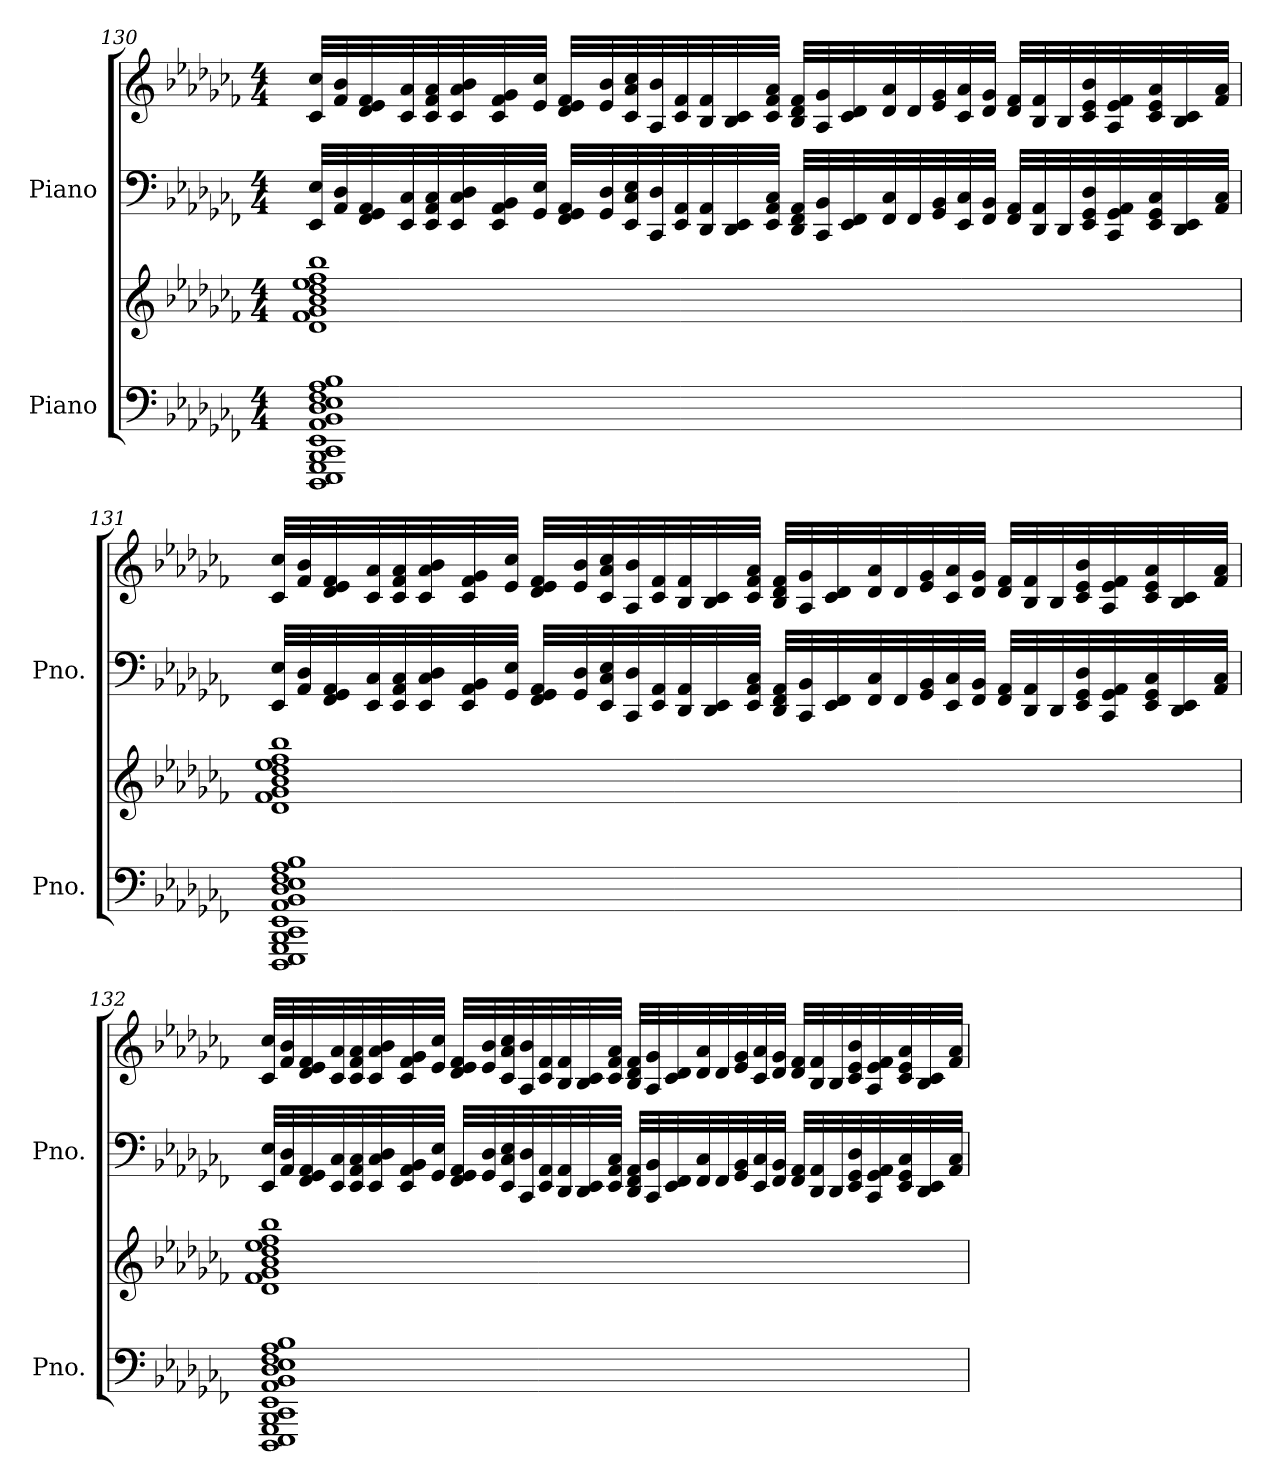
**kern	**kern	**kern	**kern
*part2	*part2	*part1	*part1
*staff4	*staff3	*staff2	*staff1
*I"Piano	*	*I"Piano	*
*I'Pno.	*	*I'Pno.	*
!!LO:LB:g=z
*clefF4	*clefG2	*clefF4	*clefG2
*ITrd14c24	*ITrd14c24	*ITrd-21c-36	*ITrd-21c-36
*k[b-e-a-d-g-c-f-]	*k[b-e-a-d-g-c-f-]	*k[b-e-a-d-g-c-f-]	*k[b-e-a-d-g-c-f-]
*M4/4	*M4/4	*M4/4	*M4/4
=130	=130	=130	=130
1DDDDD- 1EEEEE- 1GGGGG- 1BBBBB- 1CCCC- 1EEEE- 1AAAA- 1BBBB- 1DDD- 1EEE- 1FFF- 1AAA- 1BBB-	1DD- 1FF- 1GG- 1BB- 1D- 1E- 1F- 1B-	32ee-/ 32eee-/LLL	32cccc-/ 32ccccc-/LLL
.	.	32aa-/ 32ddd-/	32ffff-/ 32bbbb-/
.	.	32ff-/ 32gg-/ 32aa-/	32dddd-/ 32eeee-/ 32ffff-/
.	.	32ee-/ 32ccc-/	32cccc-/ 32aaaa-/
.	.	32ee-/ 32aa-/ 32ccc-/	32cccc-/ 32ffff-/ 32aaaa-/
.	.	32ee-/ 32ccc-/ 32ddd-/	32cccc-/ 32aaaa-/ 32bbbb-/
.	.	32ee-/ 32aa-/ 32bb-/	32cccc-/ 32ffff-/ 32gggg-/
.	.	32gg-/ 32eee-/JJJ	32eeee-/ 32ccccc-/JJJ
.	.	32ff-/ 32gg-/ 32aa-/LLL	32dddd-/ 32eeee-/ 32ffff-/LLL
.	.	32gg-/ 32ddd-/	32eeee-/ 32bbbb-/
.	.	32ee-/ 32ccc-/ 32eee-/	32cccc-/ 32aaaa-/ 32ccccc-/
.	.	32cc-/ 32ddd-/	32aaa-/ 32bbbb-/
.	.	32ee-/ 32aa-/	32cccc-/ 32ffff-/
.	.	32dd-/ 32aa-/	32bbb-/ 32ffff-/
.	.	32dd-/ 32ee-/	32bbb-/ 32cccc-/
.	.	32ee-/ 32aa-/ 32ccc-/JJJ	32cccc-/ 32ffff-/ 32aaaa-/JJJ
.	.	32dd-/ 32ff-/ 32aa-/LLL	32bbb-/ 32dddd-/ 32ffff-/LLL
.	.	32cc-/ 32bb-/	32aaa-/ 32gggg-/
.	.	32ee-/ 32ff-/	32cccc-/ 32dddd-/
.	.	32ff-/ 32ccc-/	32dddd-/ 32aaaa-/
.	.	32ff-/	32dddd-/
.	.	32gg-/ 32bb-/	32eeee-/ 32gggg-/
.	.	32ee-/ 32ccc-/	32cccc-/ 32aaaa-/
.	.	32ff-/ 32bb-/JJJ	32dddd-/ 32gggg-/JJJ
.	.	32ff-/ 32aa-/LLL	32dddd-/ 32ffff-/LLL
.	.	32dd-/ 32aa-/	32bbb-/ 32ffff-/
.	.	32dd-/	32bbb-/
.	.	32ee-/ 32gg-/ 32ddd-/	32cccc-/ 32eeee-/ 32bbbb-/
.	.	32cc-/ 32gg-/ 32aa-/	32aaa-/ 32eeee-/ 32ffff-/
.	.	32ee-/ 32gg-/ 32ccc-/	32cccc-/ 32eeee-/ 32aaaa-/
.	.	32dd-/ 32ee-/	32bbb-/ 32cccc-/
.	.	32aa-/ 32ccc-/JJJ	32ffff-/ 32aaaa-/JJJ
!!LO:LB:g=z
=131	=131	=131	=131
1DDDDD- 1EEEEE- 1GGGGG- 1BBBBB- 1CCCC- 1EEEE- 1AAAA- 1BBBB- 1DDD- 1EEE- 1FFF- 1AAA- 1BBB-	1DD- 1FF- 1GG- 1BB- 1D- 1E- 1F- 1B-	32ee-/ 32eee-/LLL	32cccc-/ 32ccccc-/LLL
.	.	32aa-/ 32ddd-/	32ffff-/ 32bbbb-/
.	.	32ff-/ 32gg-/ 32aa-/	32dddd-/ 32eeee-/ 32ffff-/
.	.	32ee-/ 32ccc-/	32cccc-/ 32aaaa-/
.	.	32ee-/ 32aa-/ 32ccc-/	32cccc-/ 32ffff-/ 32aaaa-/
.	.	32ee-/ 32ccc-/ 32ddd-/	32cccc-/ 32aaaa-/ 32bbbb-/
.	.	32ee-/ 32aa-/ 32bb-/	32cccc-/ 32ffff-/ 32gggg-/
.	.	32gg-/ 32eee-/JJJ	32eeee-/ 32ccccc-/JJJ
.	.	32ff-/ 32gg-/ 32aa-/LLL	32dddd-/ 32eeee-/ 32ffff-/LLL
.	.	32gg-/ 32ddd-/	32eeee-/ 32bbbb-/
.	.	32ee-/ 32ccc-/ 32eee-/	32cccc-/ 32aaaa-/ 32ccccc-/
.	.	32cc-/ 32ddd-/	32aaa-/ 32bbbb-/
.	.	32ee-/ 32aa-/	32cccc-/ 32ffff-/
.	.	32dd-/ 32aa-/	32bbb-/ 32ffff-/
.	.	32dd-/ 32ee-/	32bbb-/ 32cccc-/
.	.	32ee-/ 32aa-/ 32ccc-/JJJ	32cccc-/ 32ffff-/ 32aaaa-/JJJ
.	.	32dd-/ 32ff-/ 32aa-/LLL	32bbb-/ 32dddd-/ 32ffff-/LLL
.	.	32cc-/ 32bb-/	32aaa-/ 32gggg-/
.	.	32ee-/ 32ff-/	32cccc-/ 32dddd-/
.	.	32ff-/ 32ccc-/	32dddd-/ 32aaaa-/
.	.	32ff-/	32dddd-/
.	.	32gg-/ 32bb-/	32eeee-/ 32gggg-/
.	.	32ee-/ 32ccc-/	32cccc-/ 32aaaa-/
.	.	32ff-/ 32bb-/JJJ	32dddd-/ 32gggg-/JJJ
.	.	32ff-/ 32aa-/LLL	32dddd-/ 32ffff-/LLL
.	.	32dd-/ 32aa-/	32bbb-/ 32ffff-/
.	.	32dd-/	32bbb-/
.	.	32ee-/ 32gg-/ 32ddd-/	32cccc-/ 32eeee-/ 32bbbb-/
.	.	32cc-/ 32gg-/ 32aa-/	32aaa-/ 32eeee-/ 32ffff-/
.	.	32ee-/ 32gg-/ 32ccc-/	32cccc-/ 32eeee-/ 32aaaa-/
.	.	32dd-/ 32ee-/	32bbb-/ 32cccc-/
.	.	32aa-/ 32ccc-/JJJ	32ffff-/ 32aaaa-/JJJ
!!LO:PB:g=z
=132	=132	=132	=132
1DDDDD- 1EEEEE- 1GGGGG- 1BBBBB- 1CCCC- 1EEEE- 1AAAA- 1BBBB- 1DDD- 1EEE- 1FFF- 1AAA- 1BBB-	1DD- 1FF- 1GG- 1BB- 1D- 1E- 1F- 1B-	32ee-/ 32eee-/LLL	32cccc-/ 32ccccc-/LLL
.	.	32aa-/ 32ddd-/	32ffff-/ 32bbbb-/
.	.	32ff-/ 32gg-/ 32aa-/	32dddd-/ 32eeee-/ 32ffff-/
.	.	32ee-/ 32ccc-/	32cccc-/ 32aaaa-/
.	.	32ee-/ 32aa-/ 32ccc-/	32cccc-/ 32ffff-/ 32aaaa-/
.	.	32ee-/ 32ccc-/ 32ddd-/	32cccc-/ 32aaaa-/ 32bbbb-/
.	.	32ee-/ 32aa-/ 32bb-/	32cccc-/ 32ffff-/ 32gggg-/
.	.	32gg-/ 32eee-/JJJ	32eeee-/ 32ccccc-/JJJ
.	.	32ff-/ 32gg-/ 32aa-/LLL	32dddd-/ 32eeee-/ 32ffff-/LLL
.	.	32gg-/ 32ddd-/	32eeee-/ 32bbbb-/
.	.	32ee-/ 32ccc-/ 32eee-/	32cccc-/ 32aaaa-/ 32ccccc-/
.	.	32cc-/ 32ddd-/	32aaa-/ 32bbbb-/
.	.	32ee-/ 32aa-/	32cccc-/ 32ffff-/
.	.	32dd-/ 32aa-/	32bbb-/ 32ffff-/
.	.	32dd-/ 32ee-/	32bbb-/ 32cccc-/
.	.	32ee-/ 32aa-/ 32ccc-/JJJ	32cccc-/ 32ffff-/ 32aaaa-/JJJ
.	.	32dd-/ 32ff-/ 32aa-/LLL	32bbb-/ 32dddd-/ 32ffff-/LLL
.	.	32cc-/ 32bb-/	32aaa-/ 32gggg-/
.	.	32ee-/ 32ff-/	32cccc-/ 32dddd-/
.	.	32ff-/ 32ccc-/	32dddd-/ 32aaaa-/
.	.	32ff-/	32dddd-/
.	.	32gg-/ 32bb-/	32eeee-/ 32gggg-/
.	.	32ee-/ 32ccc-/	32cccc-/ 32aaaa-/
.	.	32ff-/ 32bb-/JJJ	32dddd-/ 32gggg-/JJJ
.	.	32ff-/ 32aa-/LLL	32dddd-/ 32ffff-/LLL
.	.	32dd-/ 32aa-/	32bbb-/ 32ffff-/
.	.	32dd-/	32bbb-/
.	.	32ee-/ 32gg-/ 32ddd-/	32cccc-/ 32eeee-/ 32bbbb-/
.	.	32cc-/ 32gg-/ 32aa-/	32aaa-/ 32eeee-/ 32ffff-/
.	.	32ee-/ 32gg-/ 32ccc-/	32cccc-/ 32eeee-/ 32aaaa-/
.	.	32dd-/ 32ee-/	32bbb-/ 32cccc-/
.	.	32aa-/ 32ccc-/JJJ	32ffff-/ 32aaaa-/JJJ
=	=	=	=
*-	*-	*-	*-
